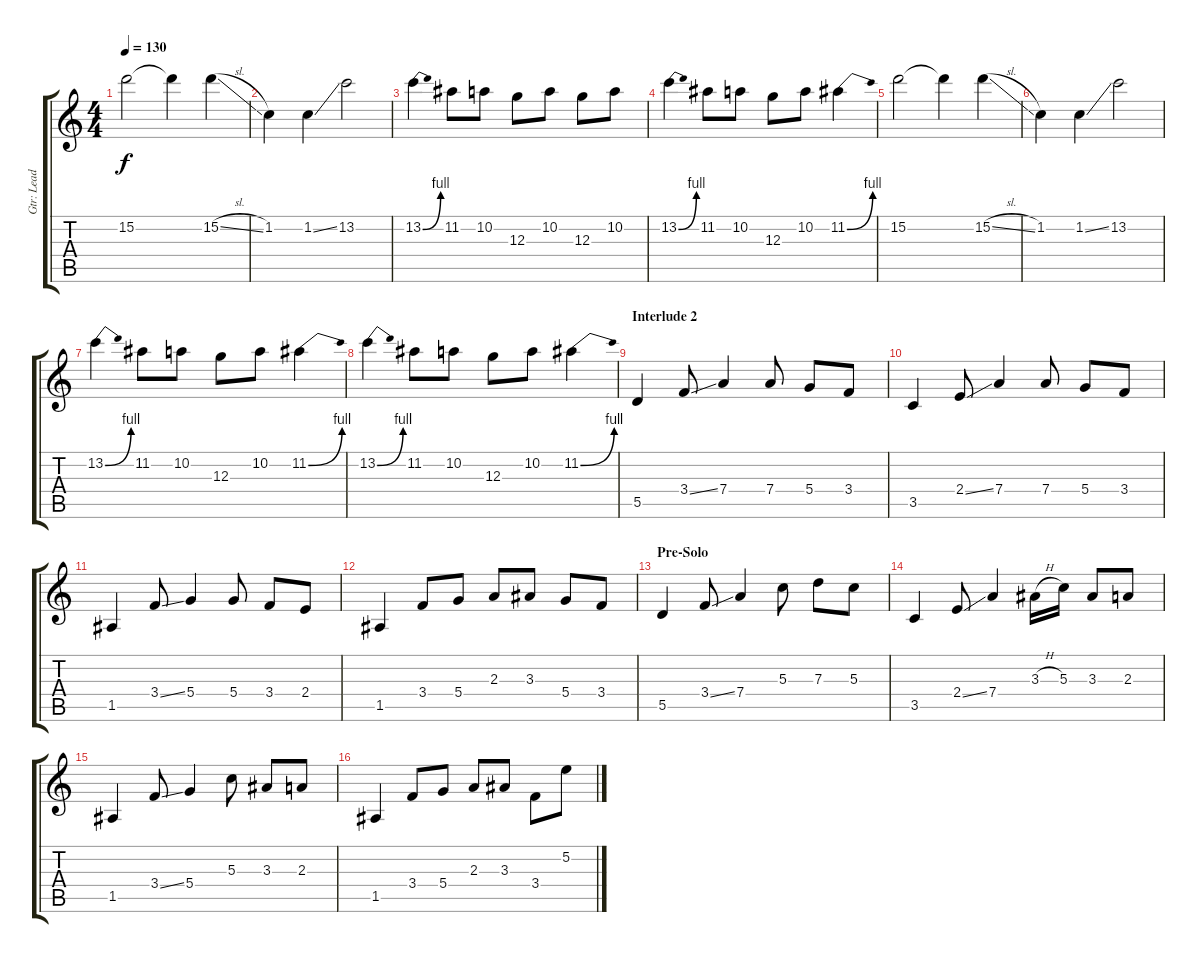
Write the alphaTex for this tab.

\track ("Gtr: Lead" "Gtr: Lead") {instrument overdrivenguitar}
\staff {score tabs}
\tuning (E4 B3 G3 D3 A2 E2) {hide}
\ts (4 4)
\tempo 130
\clef g2
\ks c
15.2.2{dy f} 15.2{t}.4 15.2{sl}.4 |
1.2.4 1.2{ss}.4 13.2.2 |
13.2{be (bend 0 0 60 4)}.4 11.2.8 10.2.8 12.3.8 10.2.8 12.3.8 10.2.8 |
13.2{be (bend 0 0 60 4)}.4 11.2.8 10.2.8 12.3.8 10.2.8 11.2{be (bend 0 0 60 4)}.4 |
15.2.2 15.2{t}.4 15.2{sl}.4 |
1.2.4 1.2{ss}.4 13.2.2 |
13.2{be (bend 0 0 60 4)}.4 11.2.8 10.2.8 12.3.8 10.2.8 11.2{be (bend 0 0 60 4)}.4 |
13.2{be (bend 0 0 60 4)}.4 11.2.8 10.2.8 12.3.8 10.2.8 11.2{be (bend 0 0 60 4)}.4 |
\section ("" "Interlude 2")
5.5.4{volume 13 balance 3} 3.4{ss}.8 7.4.4 7.4.8 5.4.8 3.4.8 |
3.5.4 2.4{ss}.8 7.4.4 7.4.8 5.4.8 3.4.8 |
1.5.4 3.4{ss}.8 5.4.4 5.4.8 3.4.8 2.4.8 |
1.5.4 3.4.8 5.4.8 2.3.8 3.3.8 5.4.8 3.4.8 |
\section ("" "Pre-Solo")
5.5.4 3.4{ss}.8 7.4.4 5.3.8 7.3.8 5.3.8 |
3.5.4 2.4{ss}.8 7.4.4 3.3{h}.16 5.3.16 3.3.8 2.3.8 |
1.5.4 3.4{ss}.8 5.4.4 5.3.8 3.3.8 2.3.8 |
1.5.4 3.4.8 5.4.8 2.3.8 3.3.8 3.4.8 5.2{ss}.8
